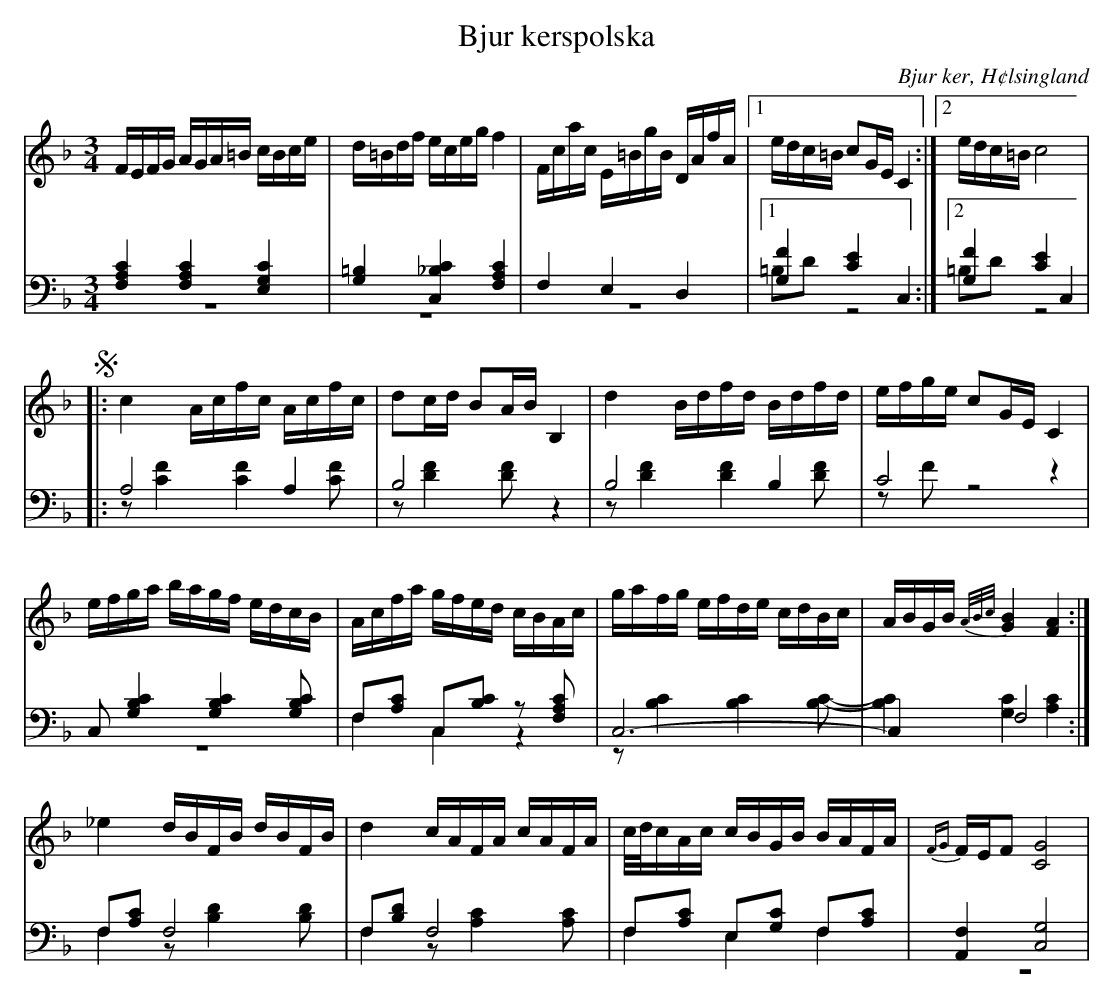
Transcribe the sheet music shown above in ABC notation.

X:1
T: Bjur kerspolska
O: Bjur ker, H¢lsingland
M: 3/4
L: 1/16
K: F
V:1
V:2
V:3 merge
V:1
FEFG AGA=B cBce|d=Bdf eceg f4|Fcac E=BgB DAfA|1 edc=B c2GE C4:|2 edc=B c8 |
!segno! |:c4 Acfc Acfc|d2cd B2AB B,4|d4 Bdfd Bdfd|efge c2GE C4|
efga bagf edcB|Acfa gfed cBAc|gafg efde cdBc|ABGB {A/B/c/}[G4B4] [F4A4]:|
!Fine!
_e4 dBFB dBFB|d4 cAFA cAFA|c/d/cAc cBGB BAFA|{FG}FEF2 [C8G8]|
V:2 clef=bass
[F,4A,4C4] [F,4A,4C4] [E,4G,4C4]|[G,4=B,4] [C,4_B,4C4] [F,4A,4C4]|F,4 E,4 D,4|1 [G,4F4] [C4E4] C,4:|2 [G,4F4] [C4E4] C,4 |
|:A,8 A,4|B,8 z4|B,8  B,4|C8 z4|
C,2 [G,4B,4C4] [G,4B,4C4] [G,2B,2C2]|F,2[A,2C2] C,2[B,2C2] z2 [F,2A,2C2]|C,12-|C,4 F,8:|
F,2[A,2C2] F,8|F,2[B,2D2] F,8|F,2[A,2C2] E,2[G,2C2] F,2[A,2C2]|[A,,4F,4] [C,8G,8]|
V:3 clef=bass
z12|z12|z12|1 =B,2D2 z8:|2 =B,2D2 z8|
|:z2 [C4F4] [C4F4] [C2F2]|z2 [D4F4] [D2F2] z4|z2 [D4F4] [D4F4] [D2F2]|z2 F2 z8|
z12|F,4 C,4 z4|z2 [B,4C4] [B,4C4] [B,2C2]-|[B,4C4] [G,4C4] [A,4C4]:|
F,4 z2 [B,4D4] [B,2D2]|F,4 z2 [A,4C4] [A,2C2]|F,4 E,4 F,4|z12|
